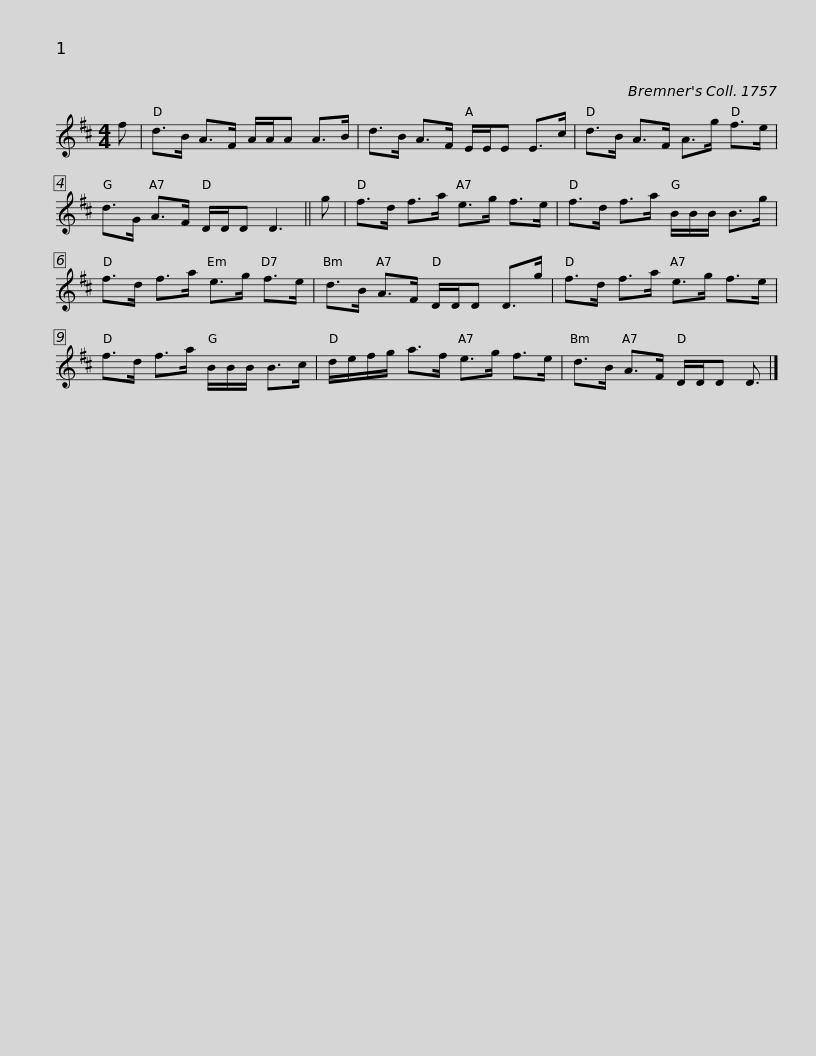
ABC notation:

X:1
L:1/8
M:4/4
I:linebreak $
K:D
V:1 treble
V:1
 f | d>B A>F A/A/A A>B | d>B A>F E/E/E E>c | d>B A>F A>g f>e | d>G A>F D/D/D D3 || %5
 g |$ f>d f>a e>g f>e | f>d f>a B/B/B/ B>g | f>d f>a e>g f>e | d>B A>F D/D/D D>g |$ %10
 f>d f>a e>g f>e | f>d f>a B/B/B/ B>c | d/e/f/g/ a>f e>g f>e | d>B A>F D/D/D D3/2 |] %14
